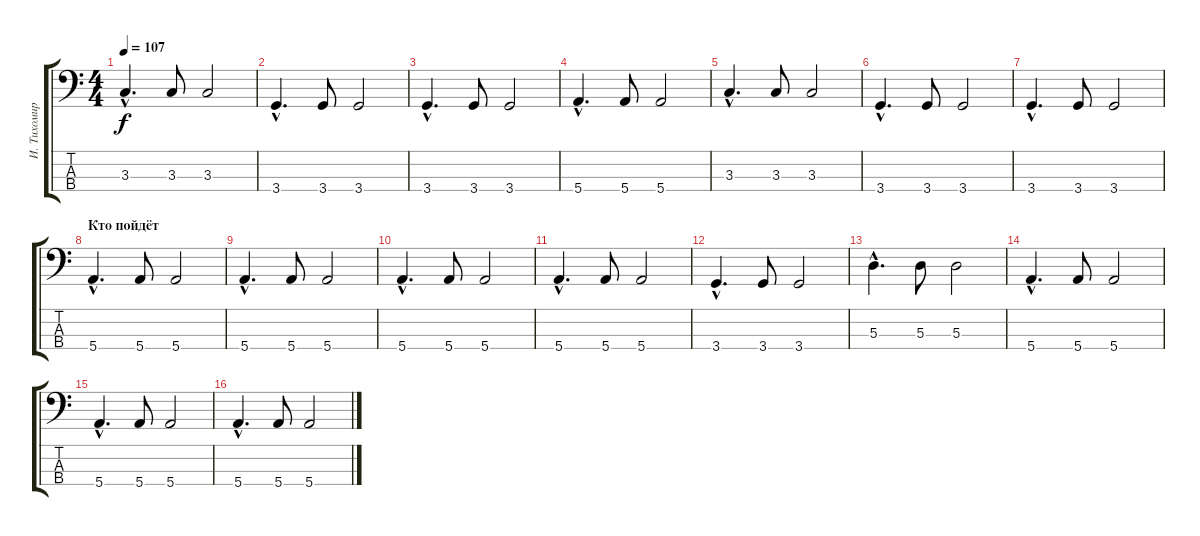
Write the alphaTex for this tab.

\track ("И. Тихомиров" "И. Тихомир") {instrument electricbassfinger}
\staff {score tabs}
\tuning (G2 D2 A1 E1) {hide}
\ts (4 4)
\tempo 107
\clef f4
\ks c
3.3{hac}.4{d dy f} 3.3.8 3.3.2 |
3.4{hac}.4{d} 3.4.8 3.4.2 |
3.4{hac}.4{d} 3.4.8 3.4.2 |
5.4{hac}.4{d} 5.4.8 5.4.2 |
3.3{hac}.4{d} 3.3.8 3.3.2 |
3.4{hac}.4{d} 3.4.8 3.4.2 |
3.4{hac}.4{d} 3.4.8 3.4.2 |
\section ("" "Кто пойдёт")
5.4{hac}.4{d} 5.4.8 5.4.2 |
5.4{hac}.4{d} 5.4.8 5.4.2 |
5.4{hac}.4{d} 5.4.8 5.4.2 |
5.4{hac}.4{d} 5.4.8 5.4.2 |
3.4{hac}.4{d} 3.4.8 3.4.2 |
5.3{hac}.4{d} 5.3.8 5.3.2 |
5.4{hac}.4{d} 5.4.8 5.4.2 |
5.4{hac}.4{d} 5.4.8 5.4.2 |
5.4{hac}.4{d} 5.4.8 5.4.2
